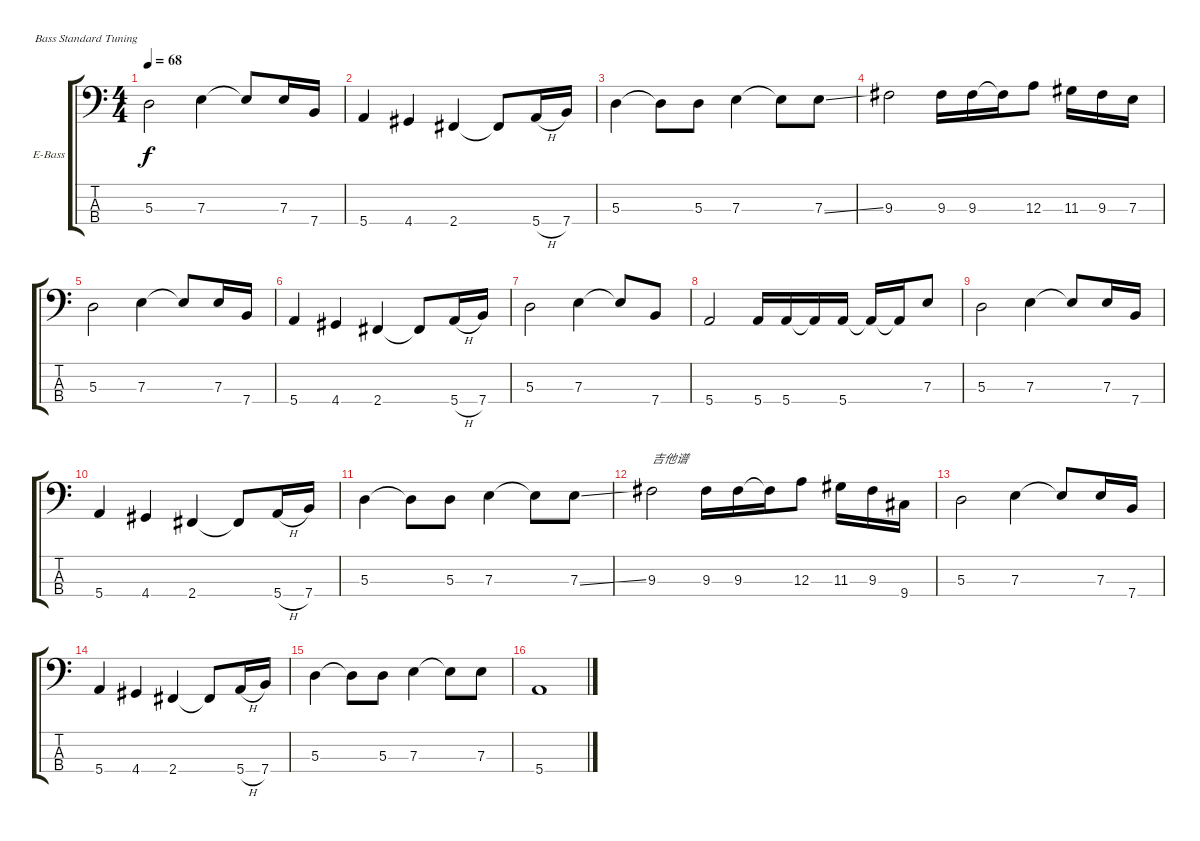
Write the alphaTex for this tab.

\bracketExtendMode groupsimilarinstruments
\firstSystemTrackNameOrientation horizontal
\otherSystemsTrackNameOrientation horizontal
\track ("贝司—黄家强" "E-Bass") {instrument electricbassfinger}
\staff {score tabs}
\tuning (G2 D2 A1 E1)
\ts (4 4)
\tempo 68
\clef f4
\ks c
5.3.2{dy f} 7.3.4 7.3{t}.8 7.3.16 7.4.16 |
5.4.4 4.4.4 2.4.4 2.4{t}.8 5.4{h}.16 7.4.16 |
5.3.4 5.3{t}.8 5.3.8 7.3.4 7.3{t}.8 7.3{ss}.8 |
9.3.2 9.3.16 9.3.16 9.3{t}.16 12.3.8 11.3.16 9.3.16 7.3.16 |
5.3.2 7.3.4 7.3{t}.8 7.3.16 7.4.16 |
5.4.4 4.4.4 2.4.4 2.4{t}.8 5.4{h}.16 7.4.16 |
5.3.2 7.3.4 7.3{t}.8 7.4.8 |
5.4.2 5.4.16 5.4.16 5.4{t}.16 5.4.16 5.4{t}.16 5.4{t}.16 7.3.8 |
5.3.2 7.3.4 7.3{t}.8 7.3.16 7.4.16 |
5.4.4 4.4.4 2.4.4 2.4{t}.8 5.4{h}.16 7.4.16 |
5.3.4 5.3{t}.8 5.3.8 7.3.4 7.3{t}.8 7.3{ss}.8 |
9.3.2{txt "吉他谱"} 9.3.16 9.3.16 9.3{t}.16 12.3.8 11.3.16 9.3.16 9.4.16 |
5.3.2 7.3.4 7.3{t}.8 7.3.16 7.4.16 |
5.4.4 4.4.4 2.4.4 2.4{t}.8 5.4{h}.16 7.4.16 |
5.3.4 5.3{t}.8 5.3.8 7.3.4 7.3{t}.8 7.3.8 |
5.4.1
